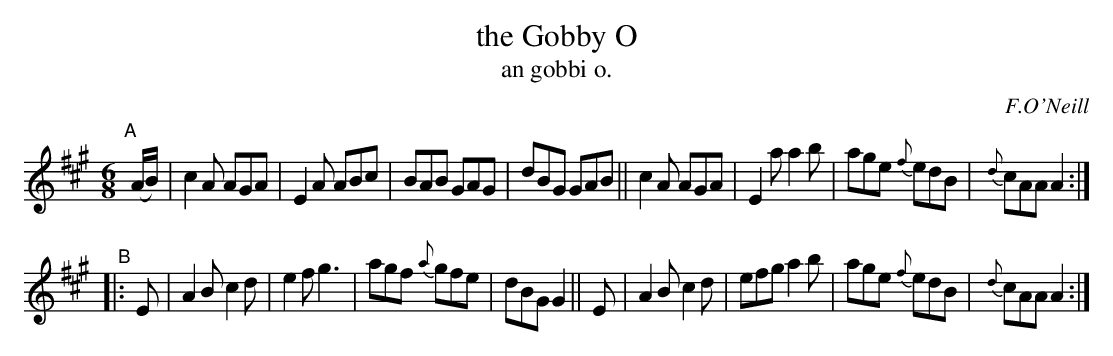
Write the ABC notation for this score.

X:1
T: the Gobby O
T: an gobbi o.
O: F.O'Neill
M: 6/8
L: 1/8
K: A	% A dorian in O'Neill's DMoI ("1001")
"^A"[|] (A/B/) |\
c2A AGA | E2A ABc | BAB    GAG |    dBG GAB ||\
c2A AGA | E2a a2b | age {f}edB | {d}cAA A2 :|
"^B"|: E |\
A2B c2d | e2f  g3 | agf {a}gfe |    dBG G2 || E |\
A2B c2d | efg a2b | age {f}edB | {d}cAA A2 :|
